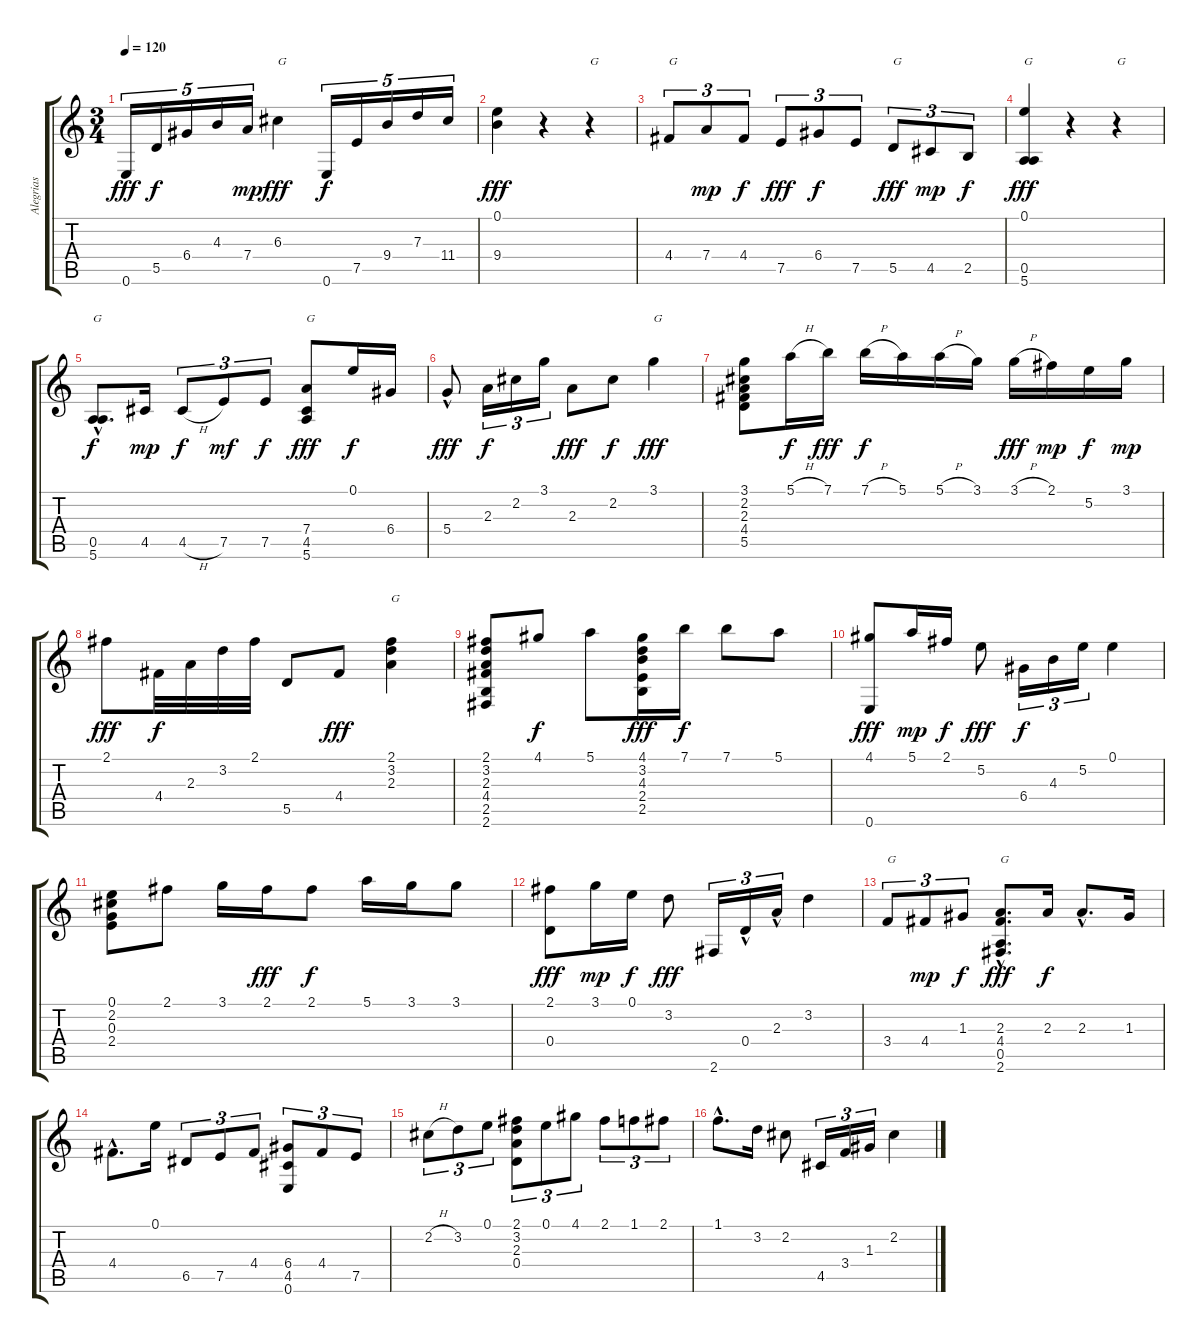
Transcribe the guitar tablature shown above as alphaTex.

\track ("Alegrias" "Alegrias") {instrument acousticguitarnylon}
\staff {score tabs}
\tuning (E4 B3 G3 D3 A2 E2) {hide}
\ts (3 4)
\tempo 120
\clef g2
\ks c
0.6.16{tu (5 4) dy fff} 5.5.16{tu (5 4) dy f} 6.4.16{tu (5 4)} 4.3.16{tu (5 4)} 7.4.16{tu (5 4) dy mp} 6.3.4{txt "G" dy fff} 0.6.16{tu (5 4) dy f} 7.5.16{tu (5 4)} 9.4.16{tu (5 4)} 7.3.16{tu (5 4)} 11.4.16{tu (5 4)} |
(0.1 9.4).4{dy fff} r.4 r.4{txt "G"} |
4.4.8{tu (3 2) txt "G"} 7.4.8{tu (3 2) dy mp} 4.4.8{tu (3 2) dy f} 7.5.8{tu (3 2) dy fff} 6.4.8{tu (3 2) dy f} 7.5.8{tu (3 2)} 5.5.8{tu (3 2) txt "G" dy fff} 4.5.8{tu (3 2) dy mp} 2.5.8{tu (3 2) dy f} |
(0.1 0.5 5.6).4{txt "G" dy fff} r.4 r.4{txt "G"} |
(0.5{hac} 5.6{hac}).8{d txt "G" dy f} 4.5.16{dy mp} 4.5{h}.8{tu (3 2) dy f} 7.5.8{tu (3 2) dy mf} 7.5.8{tu (3 2) dy f} (7.4 4.5 5.6).8{txt "G" dy fff} 0.1.16{dy f} 6.4.16 |
5.4{hac}.8{dy fff} 2.3.16{tu (3 2) dy f} 2.2.16{tu (3 2)} 3.1.16{tu (3 2)} 2.3.8{dy fff} 2.2.8{dy f} 3.1.4{txt "G" dy fff} |
(3.1 2.2 2.3 4.4 5.5).8 5.1{h}.16{dy f} 7.1.16{dy fff} 7.1{h}.16{dy f} 5.1.16 5.1{h}.16 3.1.16 3.1{h}.16{dy fff} 2.1.16{dy mp} 5.2.16{dy f} 3.1.16{dy mp} |
2.1.8{dy fff} 4.4.32{dy f} 2.3.32 3.2.32 2.1.32 5.5.8 4.4.8{dy fff} (2.1 3.2 2.3).4{txt "G"} |
(2.1 3.2 2.3 4.4 2.5 2.6).8 4.1.8{dy f} 5.1.8 (4.1 3.2 4.3 2.4 2.5).16{dy fff} 7.1.16{dy f} 7.1.8 5.1.8 |
(4.1 0.6).8{dy fff} 5.1.16{dy mp} 2.1.16{dy f} 5.2.8{dy fff} 6.4.16{tu (3 2) dy f} 4.3.16{tu (3 2)} 5.2.16{tu (3 2)} 0.1.4 |
(0.1 2.2 0.3 2.4).8 2.1.8 3.1.16 2.1.16{dy fff} 2.1.8{dy f} 5.1.16 3.1.16 3.1.8 |
(2.1 0.4).8{dy fff} 3.1.16{dy mp} 0.1.16{dy f} 3.2.8{dy fff} 2.6.16{tu (3 2)} 0.4{hac}.16{tu (3 2)} 2.3{hac}.16{tu (3 2)} 3.2.4 |
3.4.8{tu (3 2) txt "G"} 4.4.8{tu (3 2) dy mp} 1.3.8{tu (3 2) dy f} (2.3{hac} 4.4{hac} 0.5{hac} 2.6{hac}).8{d txt "G" dy fff} 2.3.16{dy f} 2.3{hac}.8{d} 1.3.16 |
4.4{hac}.8{d} 0.1.16 6.5.8{tu (3 2)} 7.5.8{tu (3 2)} 4.4.8{tu (3 2)} (6.4 4.5 0.6).8{tu (3 2)} 4.4.8{tu (3 2)} 7.5.8{tu (3 2)} |
2.2{h}.8{tu (3 2)} 3.2.8{tu (3 2)} 0.1.8{tu (3 2)} (2.1 3.2 2.3 0.4).8{tu (3 2)} 0.1.8{tu (3 2)} 4.1.8{tu (3 2)} 2.1.8{tu (3 2)} 1.1.8{tu (3 2)} 2.1.8{tu (3 2)} |
1.1{hac}.8{d} 3.2.16 2.2.8 4.5.16{tu (3 2)} 3.4.16{tu (3 2)} 1.3.16{tu (3 2)} 2.2.4
